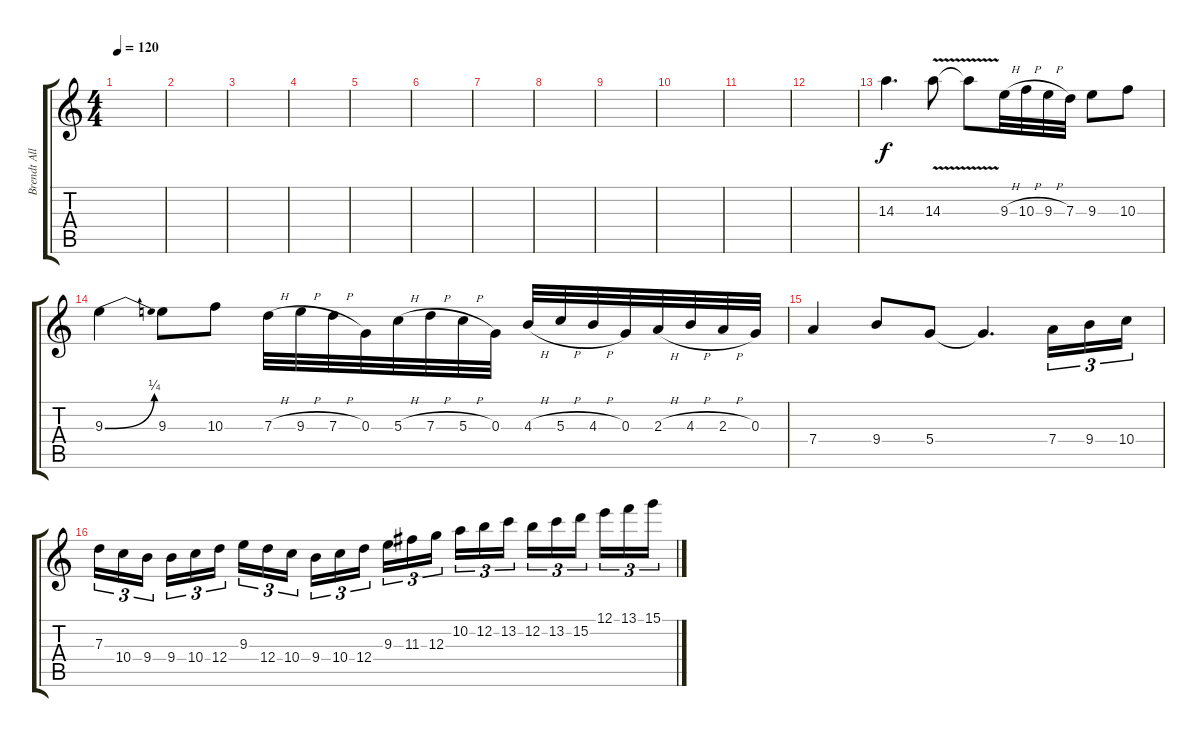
\track ("Brendt Allman" "Brendt All") {instrument electricguitarclean}
\staff {score tabs}
\tuning (E4 B3 G3 D3 A2 E2) {hide}
\ts (4 4)
\tempo 120
\clef g2
\ks c
|
|
|
|
|
|
|
|
|
|
|
|
14.3.4{d instrument distortionguitar} 14.3{v}.8 14.3{t}.8 9.3{h}.32 10.3{h}.32 9.3{h}.32 7.3.32 9.3.8 10.3.8 |
9.3{be (bend 0 0 60 1)}.4 9.3.8 10.3.8 7.3{h}.32 9.3{h}.32 7.3{h}.32 0.3.32 5.3{h}.32 7.3{h}.32 5.3{h}.32 0.3.32 4.3{h}.32 5.3{h}.32 4.3{h}.32 0.3.32 2.3{h}.32 4.3{h}.32 2.3{h}.32 0.3.32 |
7.4.4 9.4.8 5.4.8 5.4{t}.4{d} 7.4.16{tu (3 2)} 9.4.16{tu (3 2)} 10.4.16{tu (3 2)} |
7.3.16{tu (3 2)} 10.4.16{tu (3 2)} 9.4.16{tu (3 2) beam splitsecondary} 9.4.16{tu (3 2)} 10.4.16{tu (3 2)} 12.4.16{tu (3 2)} 9.3.16{tu (3 2)} 12.4.16{tu (3 2)} 10.4.16{tu (3 2) beam splitsecondary} 9.4.16{tu (3 2)} 10.4.16{tu (3 2)} 12.4.16{tu (3 2)} 9.3.16{tu (3 2)} 11.3.16{tu (3 2)} 12.3.16{tu (3 2) beam splitsecondary} 10.2.16{tu (3 2)} 12.2.16{tu (3 2)} 13.2.16{tu (3 2)} 12.2.16{tu (3 2)} 13.2.16{tu (3 2)} 15.2.16{tu (3 2) beam splitsecondary} 12.1.16{tu (3 2)} 13.1.16{tu (3 2)} 15.1.16{tu (3 2)}
